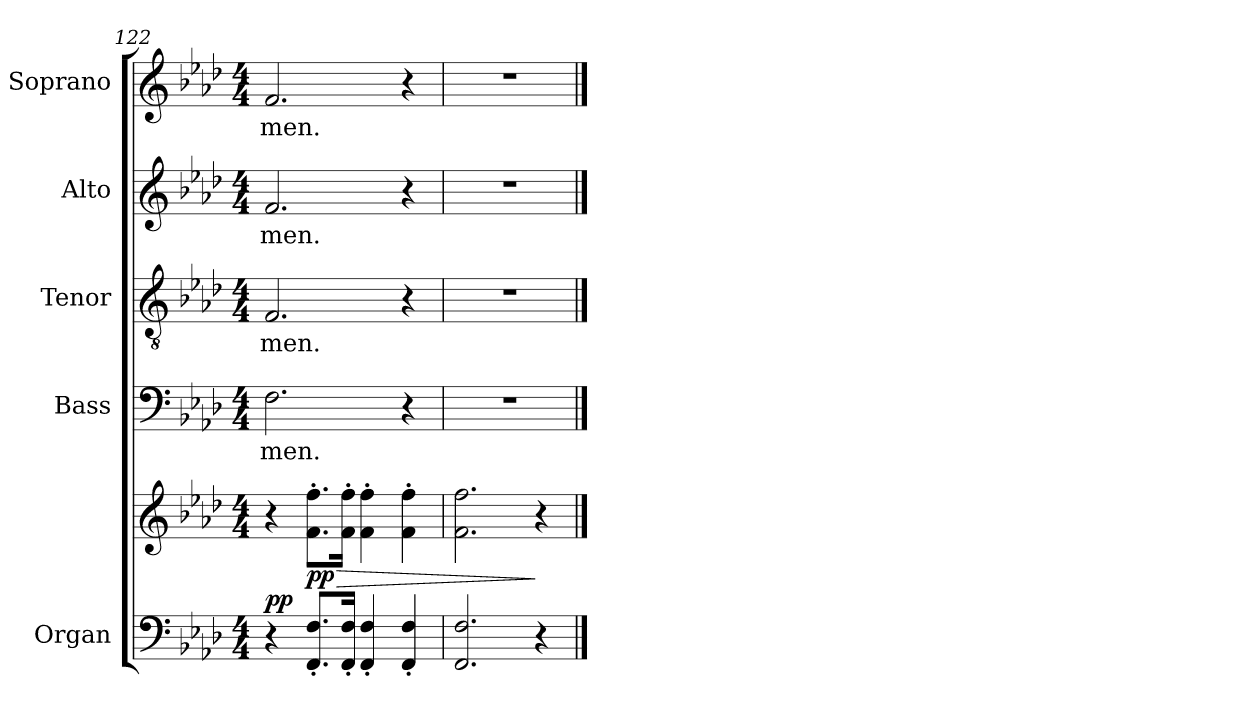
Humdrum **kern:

**kern	**kern	**dynam	**kern	**text	**kern	**text	**kern	**text	**kern	**text
*part5	*part5	*part5	*part4	*part4	*part3	*part3	*part2	*part2	*part1	*part1
*staff6	*staff5	*staff5/6	*staff4	*staff4	*staff3	*staff3	*staff2	*staff2	*staff1	*staff1
*I"Organ	*	*	*I"Bass	*	*I"Tenor	*	*I"Alto	*	*I"Soprano	*
*	*	*	*I'B	*	*I'T	*	*I'A	*	*I'S	*
*clefF4	*clefG2	*	*clefF4	*	*clefGv2	*	*clefG2	*	*clefG2	*
*k[b-e-a-d-]	*k[b-e-a-d-]	*	*k[b-e-a-d-]	*	*k[b-e-a-d-]	*	*k[b-e-a-d-]	*	*k[b-e-a-d-]	*
*A-:	*A-:	*	*A-:	*	*A-:	*	*A-:	*	*A-:	*
*M4/4	*M4/4	*	*M4/4	*	*M4/4	*	*M4/4	*	*M4/4	*
=122	=122	=122	=122	=122	=122	=122	=122	=122	=122	=122
!	!	!LO:DY:a=2	!	!LO:LY:b	!	!LO:LY:b	!	!LO:LY:b	!	!LO:LY:b
4r	4r	pp	2.F	-men.	2.F	-men.	2.f	-men.	2.f	-men.
!	!	!LO:HP:b	!	!	!	!	!	!	!	!
!	!	!LO:DY:n=1:b	!	!	!	!	!	!	!	!
8.FF' 8.F'L	8.f' 8.ff'L	> pp	.	.	.	.	.	.	.	.
16FF' 16F'J	16f' 16ff'J	.	.	.	.	.	.	.	.	.
4FF' 4F'	4f' 4ff'	.	.	.	.	.	.	.	.	.
4FF' 4F'	4f' 4ff'	.	4r	.	4r	.	4r	.	4r	.
=123	=123	=123	=123	=123	=123	=123	=123	=123	=123	=123
2.FF 2.F	2.f 2.ff	.	1r	.	1r	.	1r	.	1r	.
4r	4r	]	.	.	.	.	.	.	.	.
==	==	==	==	==	==	==	==	==	==	==
*-	*-	*-	*-	*-	*-	*-	*-	*-	*-	*-
